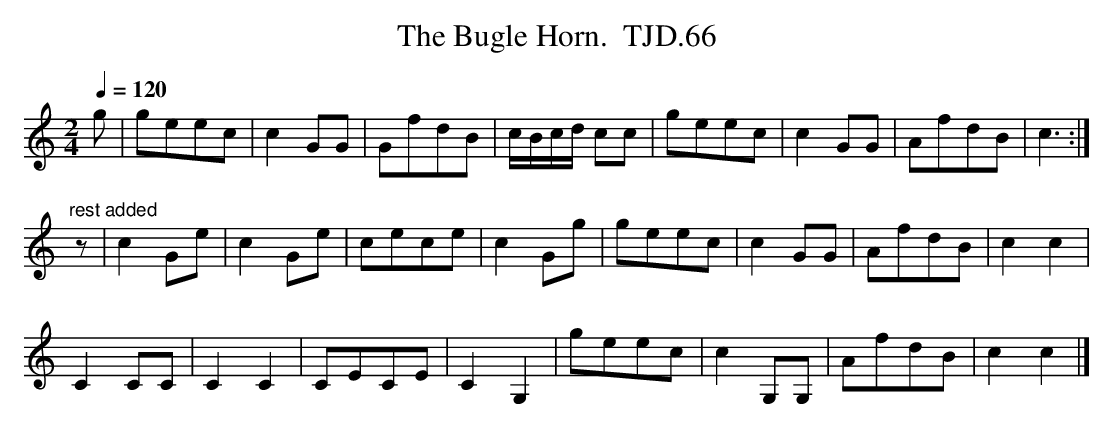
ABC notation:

X:1
T:Bugle Horn.  TJD.66, The
M:2/4
L:1/8
Q:1/4=120
K:C
g|geec|c2GG|GfdB|c/B/c/d/ cc|geec|c2GG|AfdB|c3:|
"rest added"z|c2Ge|c2Ge|cece|c2Gg|geec|c2GG|AfdB|c2c2|
C2CC|C2C2|CECE|C2G,2|geec|c2G,G,|AfdB|c2c2|]
